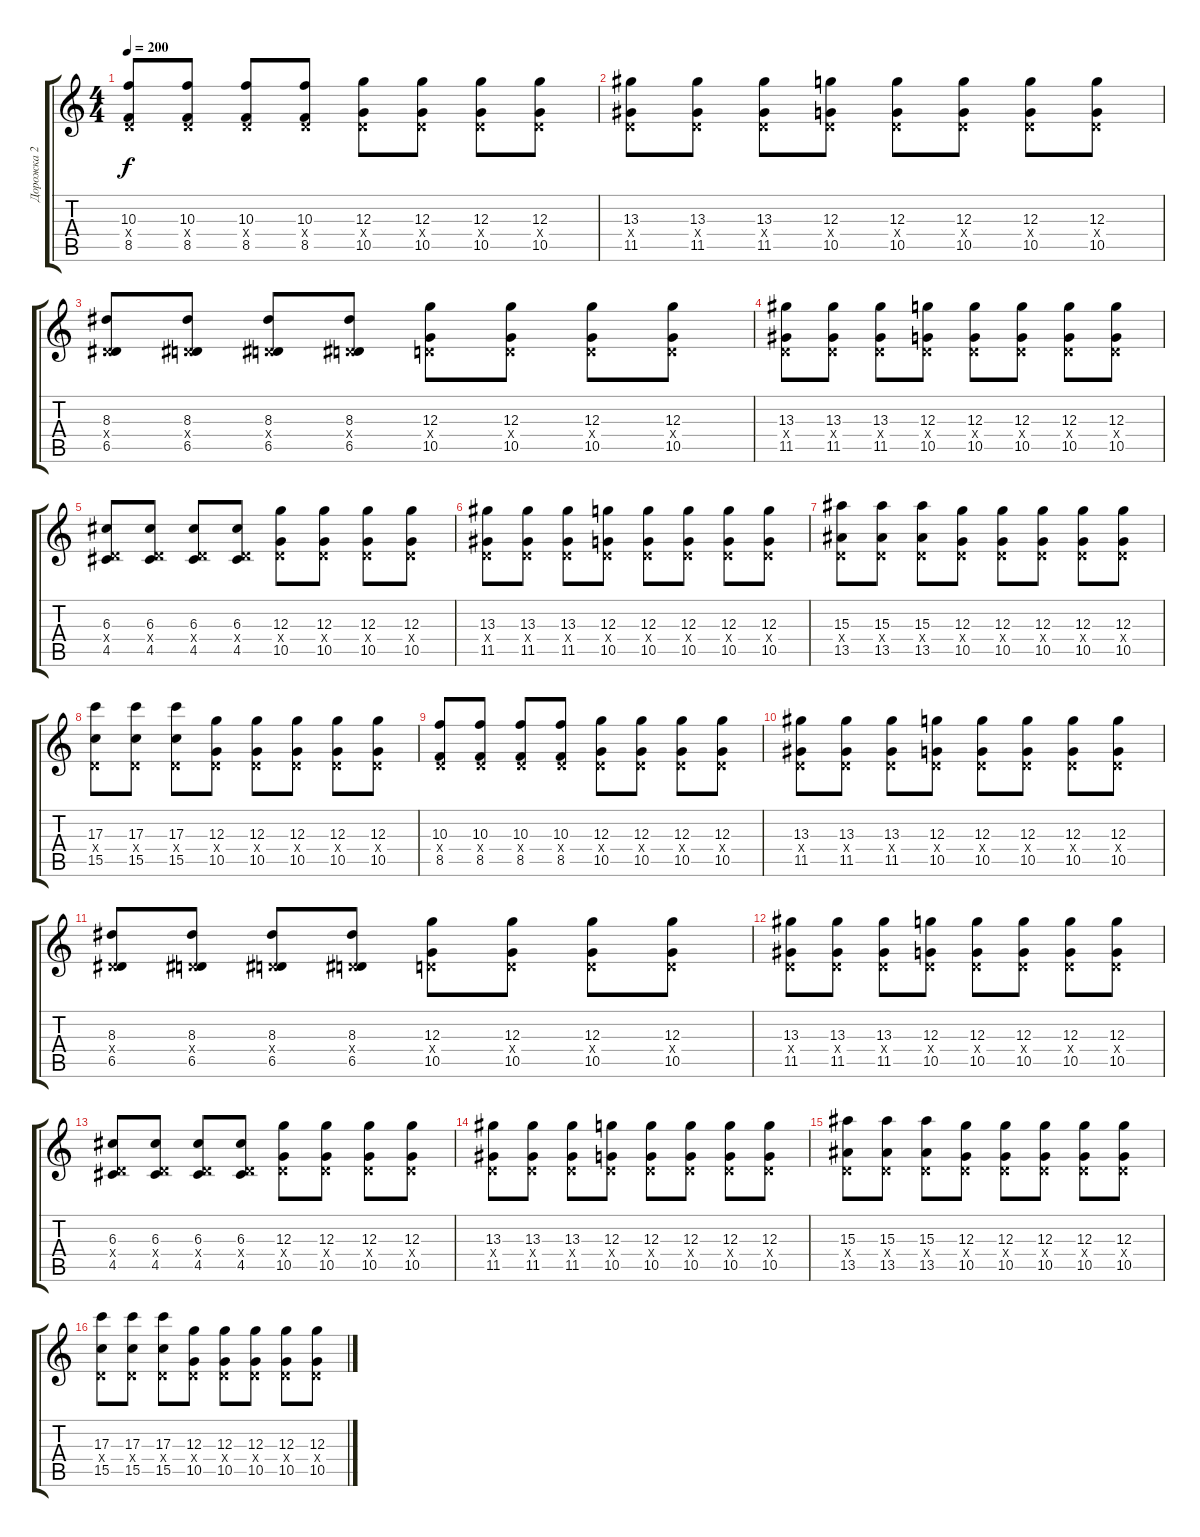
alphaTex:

\track ("Дорожка 2" "Дорожка 2") {instrument overdrivenguitar}
\staff {score tabs}
\tuning (E4 B3 G3 D3 A2 D2) {hide}
\ts (4 4)
\tempo 200
\clef g2
\ks c
(10.3 0.4{x} 8.5).8{dy f volume 16} (10.3 0.4{x} 8.5).8 (10.3 0.4{x} 8.5).8 (10.3 0.4{x} 8.5).8 (12.3 0.4{x} 10.5).8 (12.3 0.4{x} 10.5).8 (12.3 0.4{x} 10.5).8 (12.3 0.4{x} 10.5).8 |
(13.3 0.4{x} 11.5).8 (13.3 0.4{x} 11.5).8 (13.3 0.4{x} 11.5).8 (12.3 0.4{x} 10.5).8 (12.3 0.4{x} 10.5).8 (12.3 0.4{x} 10.5).8 (12.3 0.4{x} 10.5).8 (12.3 0.4{x} 10.5).8 |
(8.3 0.4{x} 6.5).8 (8.3 0.4{x} 6.5).8 (8.3 0.4{x} 6.5).8 (8.3 0.4{x} 6.5).8 (12.3 0.4{x} 10.5).8 (12.3 0.4{x} 10.5).8 (12.3 0.4{x} 10.5).8 (12.3 0.4{x} 10.5).8 |
(13.3 0.4{x} 11.5).8 (13.3 0.4{x} 11.5).8 (13.3 0.4{x} 11.5).8 (12.3 0.4{x} 10.5).8 (12.3 0.4{x} 10.5).8 (12.3 0.4{x} 10.5).8 (12.3 0.4{x} 10.5).8 (12.3 0.4{x} 10.5).8 |
(6.3 0.4{x} 4.5).8 (6.3 0.4{x} 4.5).8 (6.3 0.4{x} 4.5).8 (6.3 0.4{x} 4.5).8 (12.3 0.4{x} 10.5).8 (12.3 0.4{x} 10.5).8 (12.3 0.4{x} 10.5).8 (12.3 0.4{x} 10.5).8 |
(13.3 0.4{x} 11.5).8 (13.3 0.4{x} 11.5).8 (13.3 0.4{x} 11.5).8 (12.3 0.4{x} 10.5).8 (12.3 0.4{x} 10.5).8 (12.3 0.4{x} 10.5).8 (12.3 0.4{x} 10.5).8 (12.3 0.4{x} 10.5).8 |
(15.3 0.4{x} 13.5).8 (15.3 0.4{x} 13.5).8 (15.3 0.4{x} 13.5).8 (12.3 0.4{x} 10.5).8 (12.3 0.4{x} 10.5).8 (12.3 0.4{x} 10.5).8 (12.3 0.4{x} 10.5).8 (12.3 0.4{x} 10.5).8 |
(17.3 0.4{x} 15.5).8 (17.3 0.4{x} 15.5).8 (17.3 0.4{x} 15.5).8 (12.3 0.4{x} 10.5).8 (12.3 0.4{x} 10.5).8 (12.3 0.4{x} 10.5).8 (12.3 0.4{x} 10.5).8 (12.3 0.4{x} 10.5).8 |
(10.3 0.4{x} 8.5).8 (10.3 0.4{x} 8.5).8 (10.3 0.4{x} 8.5).8 (10.3 0.4{x} 8.5).8 (12.3 0.4{x} 10.5).8 (12.3 0.4{x} 10.5).8 (12.3 0.4{x} 10.5).8 (12.3 0.4{x} 10.5).8 |
(13.3 0.4{x} 11.5).8 (13.3 0.4{x} 11.5).8 (13.3 0.4{x} 11.5).8 (12.3 0.4{x} 10.5).8 (12.3 0.4{x} 10.5).8 (12.3 0.4{x} 10.5).8 (12.3 0.4{x} 10.5).8 (12.3 0.4{x} 10.5).8 |
(8.3 0.4{x} 6.5).8 (8.3 0.4{x} 6.5).8 (8.3 0.4{x} 6.5).8 (8.3 0.4{x} 6.5).8 (12.3 0.4{x} 10.5).8 (12.3 0.4{x} 10.5).8 (12.3 0.4{x} 10.5).8 (12.3 0.4{x} 10.5).8 |
(13.3 0.4{x} 11.5).8 (13.3 0.4{x} 11.5).8 (13.3 0.4{x} 11.5).8 (12.3 0.4{x} 10.5).8 (12.3 0.4{x} 10.5).8 (12.3 0.4{x} 10.5).8 (12.3 0.4{x} 10.5).8 (12.3 0.4{x} 10.5).8 |
(6.3 0.4{x} 4.5).8 (6.3 0.4{x} 4.5).8 (6.3 0.4{x} 4.5).8 (6.3 0.4{x} 4.5).8 (12.3 0.4{x} 10.5).8 (12.3 0.4{x} 10.5).8 (12.3 0.4{x} 10.5).8 (12.3 0.4{x} 10.5).8 |
(13.3 0.4{x} 11.5).8 (13.3 0.4{x} 11.5).8 (13.3 0.4{x} 11.5).8 (12.3 0.4{x} 10.5).8 (12.3 0.4{x} 10.5).8 (12.3 0.4{x} 10.5).8 (12.3 0.4{x} 10.5).8 (12.3 0.4{x} 10.5).8 |
(15.3 0.4{x} 13.5).8 (15.3 0.4{x} 13.5).8 (15.3 0.4{x} 13.5).8 (12.3 0.4{x} 10.5).8 (12.3 0.4{x} 10.5).8 (12.3 0.4{x} 10.5).8 (12.3 0.4{x} 10.5).8 (12.3 0.4{x} 10.5).8 |
(17.3 0.4{x} 15.5).8 (17.3 0.4{x} 15.5).8 (17.3 0.4{x} 15.5).8 (12.3 0.4{x} 10.5).8 (12.3 0.4{x} 10.5).8 (12.3 0.4{x} 10.5).8 (12.3 0.4{x} 10.5).8 (12.3 0.4{x} 10.5).8
